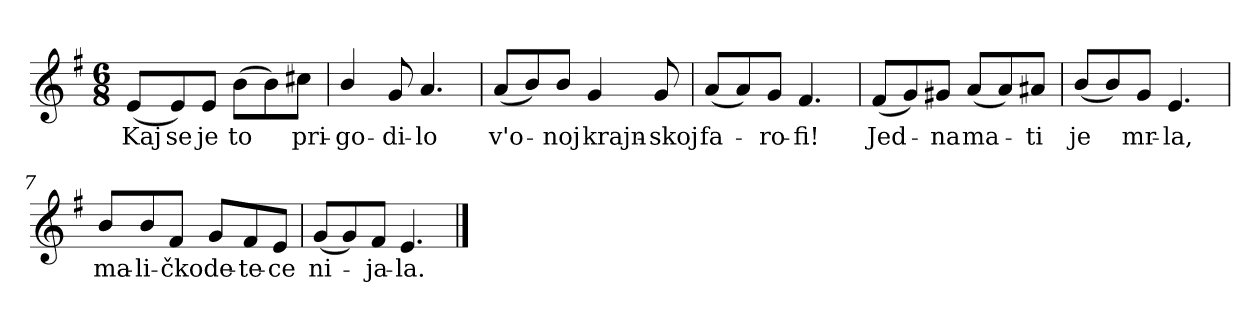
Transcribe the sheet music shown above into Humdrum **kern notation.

**kern	**text
*part1	*part1
*staff1	*staff1
*clefG2	*
*k[f#]	*
*G:	*
*M6/8	*
*MM90	*
=1	=1
!	!LO:LY:b
(<8e/L	Kaj
!	!LO:LY:b
8e/)	se
!	!LO:LY:b
8e/J	je
!	!LO:LY:b
(>8b\L	to
8b\)	.
!	!LO:LY:b
8cc#X\J	pri-
=2	=2
!	!LO:LY:b
4b/	-go-
!	!LO:LY:b
8g/	-di-
!	!LO:LY:b
4.a/	-lo
=3	=3
!	!LO:LY:b
(<8a/L	v'o-
8b/)	.
!	!LO:LY:b
8b/J	-noj
!	!LO:LY:b
4g/	krajn-
!	!LO:LY:b
8g/	-skoj
=4	=4
!	!LO:LY:b
(<8a/L	fa-
8a/)	.
!	!LO:LY:b
8g/J	-ro-
!	!LO:LY:b
4.f#/	-fi!
!!LO:LB:g=z
=5	=5
!	!LO:LY:b
(<8f#/L	Jed-
8g/)	.
!	!LO:LY:b
8g#X/J	-na
!	!LO:LY:b
(<8a/L	ma-
8a/)	.
!	!LO:LY:b
8a#X/J	-ti
=6	=6
!	!LO:LY:b
(<8b/L	je
8b/)	.
!	!LO:LY:b
8g/J	mr-
!	!LO:LY:b
4.e/	-la,
=7	=7
!	!LO:LY:b
8b/L	ma-
!	!LO:LY:b
8b/	-li-
!	!LO:LY:b
8f#/J	-čko
!	!LO:LY:b
8g/L	de-
!	!LO:LY:b
8f#/	-te-
!	!LO:LY:b
8e/J	-ce
=8	=8
!	!LO:LY:b
(<8g/L	ni-
8g/)	.
!	!LO:LY:b
8f#/J	-ja-
!	!LO:LY:b
4.e/	-la.
==	==
*-	*-
